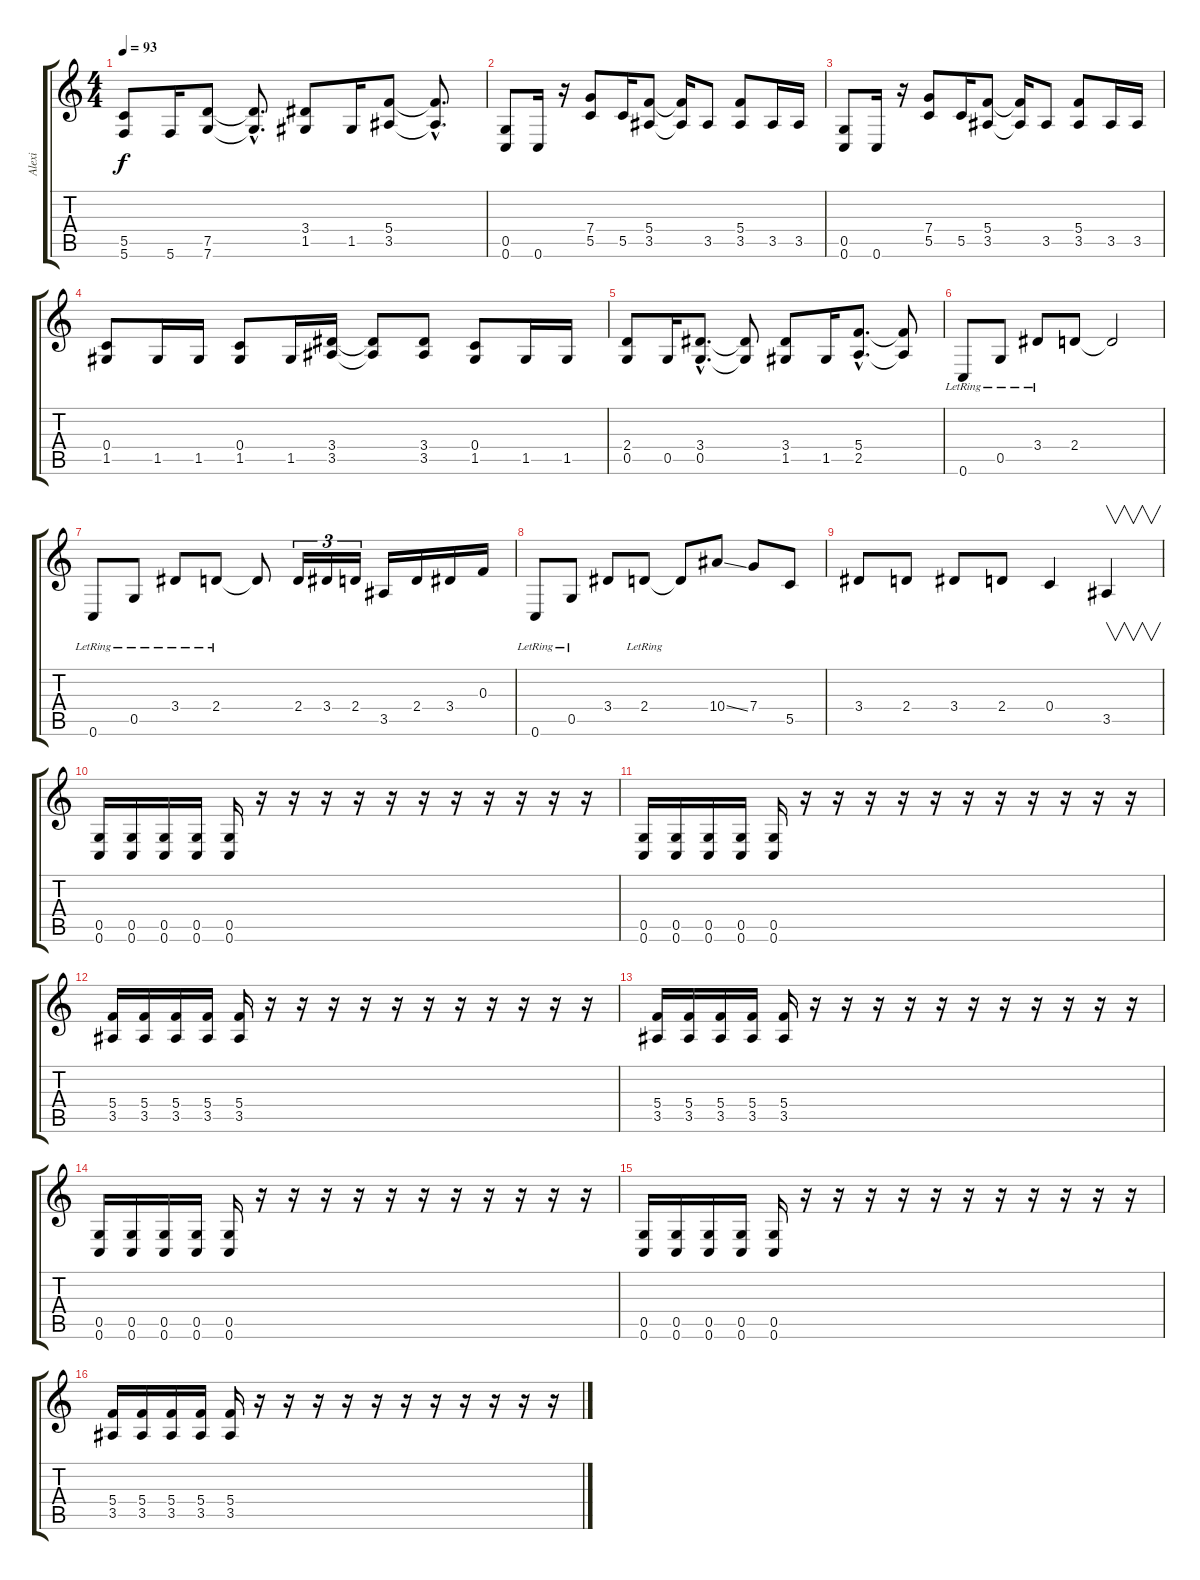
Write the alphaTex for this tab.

\track ("Alexi" "Alexi") {instrument distortionguitar}
\staff {score tabs}
\tuning (D4 A3 F3 C3 G2 C2) {hide}
\ts (4 4)
\tempo 93
\clef g2
\ks c
(5.5 5.6).8{dy f} 5.6.16 (7.5 7.6).8 (7.5{hac t} 7.6{hac t}).8{d} (3.4 1.5).8 1.5.16 (5.4 3.5).8 (5.4{hac t} 3.5{hac t}).8{d} |
(0.5 0.6).8 0.6.16 r.16 (7.4 5.5).8 5.5.16 (5.4 3.5).8 (5.4{t} 3.5{t}).16 3.5.8 (5.4 3.5).8 3.5.16 3.5.16 |
(0.5 0.6).8 0.6.16 r.16 (7.4 5.5).8 5.5.16 (5.4 3.5).8 (5.4{t} 3.5{t}).16 3.5.8 (5.4 3.5).8 3.5.16 3.5.16 |
(0.4 1.5).8 1.5.16 1.5.16 (0.4 1.5).8 1.5.16 (3.4 3.5).16 (3.4{t} 3.5{t}).8 (3.4 3.5).8 (0.4 1.5).8 1.5.16 1.5.16 |
(2.4 0.5).8 0.5.16 (3.4{hac} 0.5{hac}).8{d} (3.4{t} 0.5{t}).8 (3.4 1.5).8 1.5.16 (5.4{hac} 2.5{hac}).8{d} (5.4{t} 2.5{t}).8 |
0.6{lr}.8 0.5{lr}.8 3.4{lr}.8 2.4.8 2.4{t}.2 |
0.6{lr}.8 0.5{lr}.8 3.4{lr}.8 2.4{lr}.8 2.4{t}.8 2.4.16{tu (3 2)} 3.4.16{tu (3 2)} 2.4.16{tu (3 2)} 3.5.16 2.4.16 3.4.16 0.3.16 |
0.6{lr}.8 0.5{lr}.8 3.4.8 2.4{lr}.8 2.4{t}.8 10.4{ss}.8 7.4.8 5.5.8 |
3.4.8 2.4.8 3.4.8 2.4.8 0.4.4 3.5.4{v instrument guitarharmonics} |
(0.5 0.6).16{instrument distortionguitar} (0.5 0.6).16 (0.5 0.6).16 (0.5 0.6).16 (0.5 0.6).16 r.16 r.16 r.16 r.16 r.16 r.16 r.16 r.16 r.16 r.16 r.16 |
(0.5 0.6).16 (0.5 0.6).16 (0.5 0.6).16 (0.5 0.6).16 (0.5 0.6).16 r.16 r.16 r.16 r.16 r.16 r.16 r.16 r.16 r.16 r.16 r.16 |
(5.4 3.5).16 (5.4 3.5).16 (5.4 3.5).16 (5.4 3.5).16 (5.4 3.5).16 r.16 r.16 r.16 r.16 r.16 r.16 r.16 r.16 r.16 r.16 r.16 |
(5.4 3.5).16 (5.4 3.5).16 (5.4 3.5).16 (5.4 3.5).16 (5.4 3.5).16 r.16 r.16 r.16 r.16 r.16 r.16 r.16 r.16 r.16 r.16 r.16 |
(0.5 0.6).16{instrument distortionguitar} (0.5 0.6).16 (0.5 0.6).16 (0.5 0.6).16 (0.5 0.6).16 r.16 r.16 r.16 r.16 r.16 r.16 r.16 r.16 r.16 r.16 r.16 |
(0.5 0.6).16 (0.5 0.6).16 (0.5 0.6).16 (0.5 0.6).16 (0.5 0.6).16 r.16 r.16 r.16 r.16 r.16 r.16 r.16 r.16 r.16 r.16 r.16 |
(5.4 3.5).16 (5.4 3.5).16 (5.4 3.5).16 (5.4 3.5).16 (5.4 3.5).16 r.16 r.16 r.16 r.16 r.16 r.16 r.16 r.16 r.16 r.16 r.16
